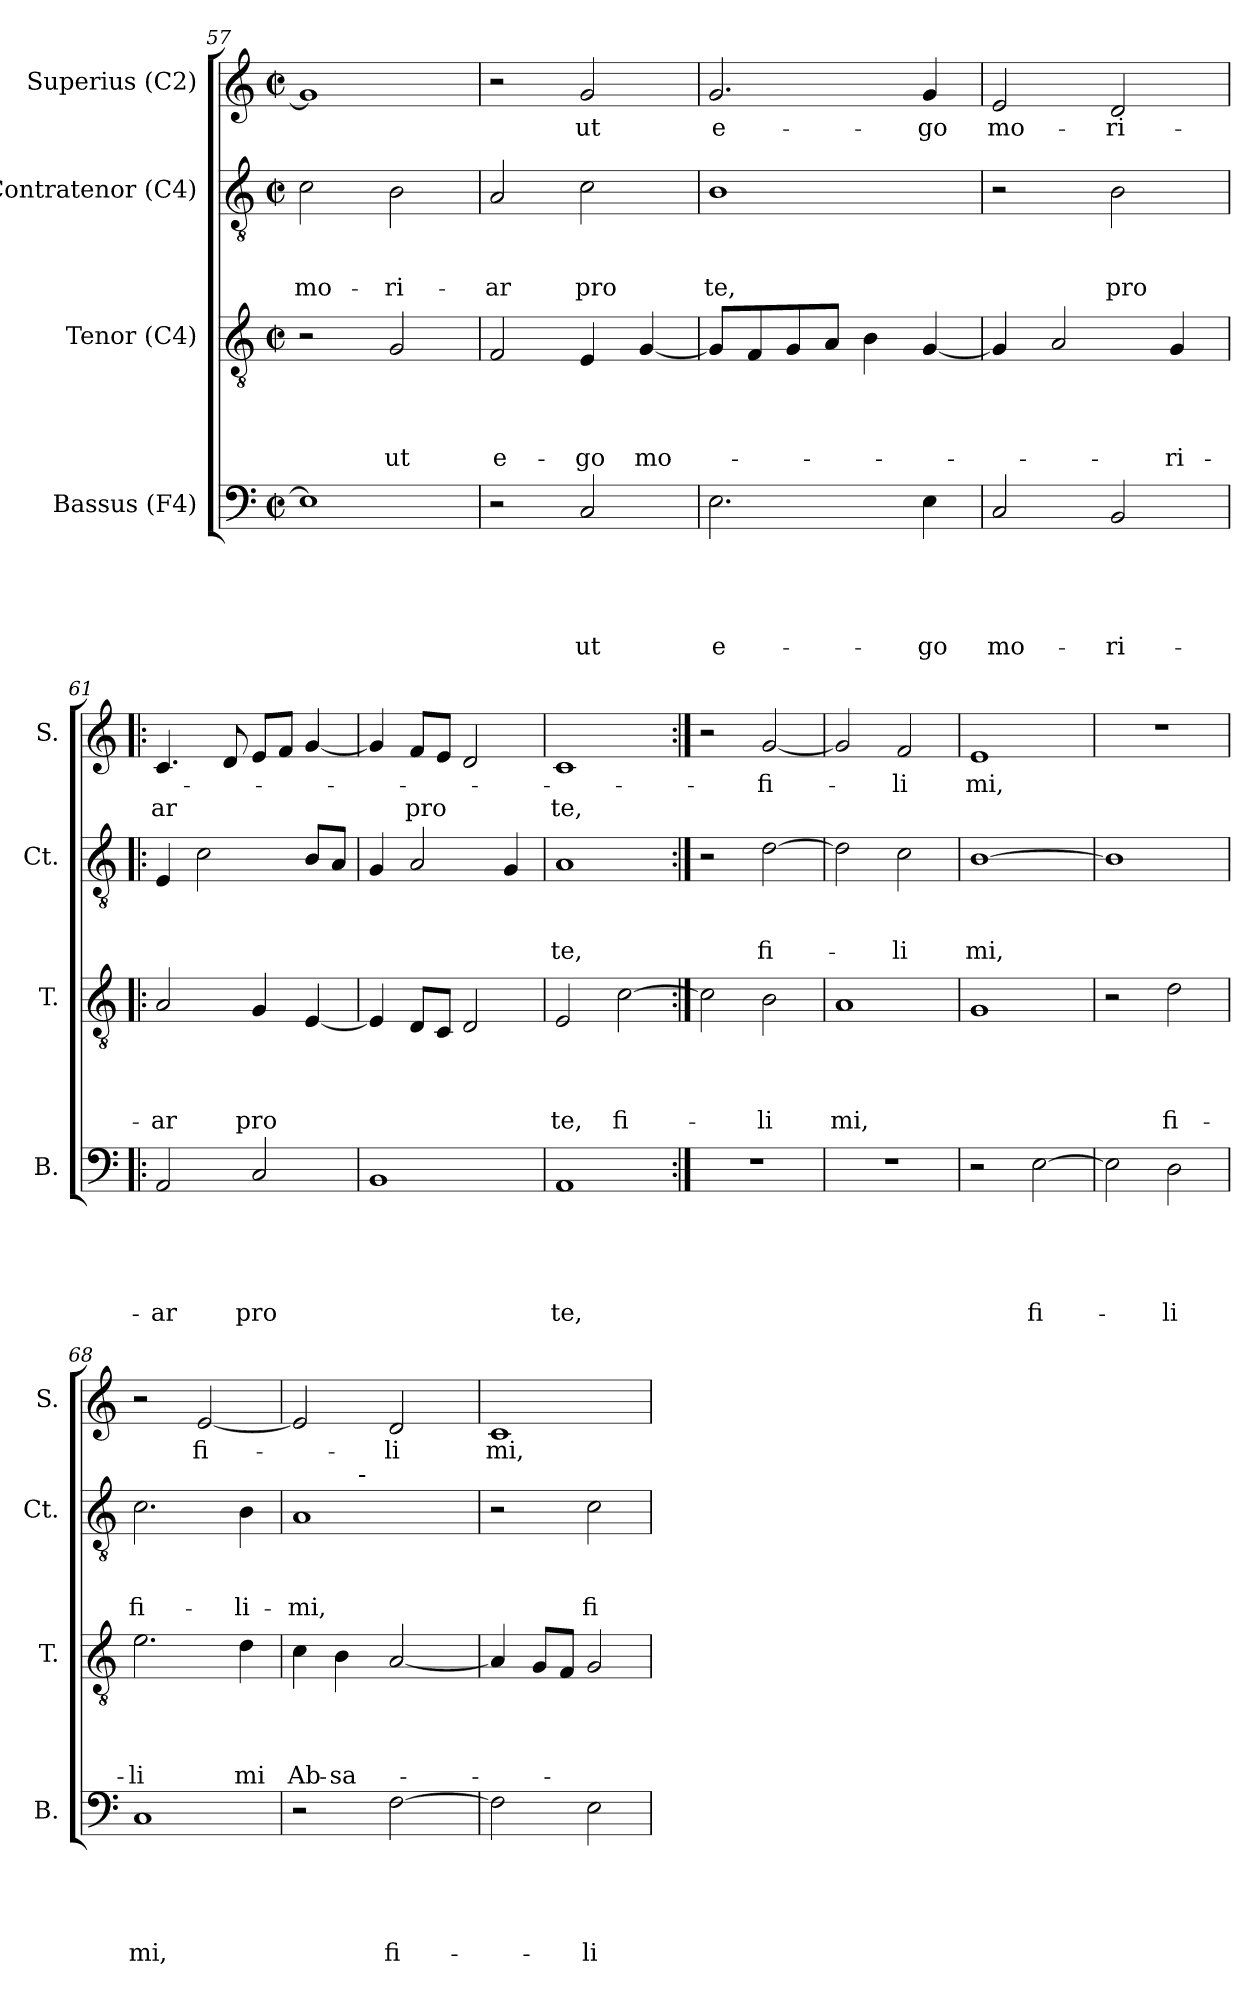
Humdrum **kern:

**kern	**text	**text	**text	**text	**text	**kern	**text	**text	**text	**text	**kern	**text	**text	**text	**kern	**text	**text
*part4	*part4	*part4	*part4	*part4	*part4	*part3	*part3	*part3	*part3	*part3	*part2	*part2	*part2	*part2	*part1	*part1	*part1
*staff4	*staff4	*staff4	*staff4	*staff4	*staff4	*staff3	*staff3	*staff3	*staff3	*staff3	*staff2	*staff2	*staff2	*staff2	*staff1	*staff1	*staff1
*I"Bassus (F4)	*	*	*	*	*	*I"Tenor (C4)	*	*	*	*	*I"Contratenor (C4)	*	*	*	*I"Superius (C2)	*	*
*I'B.	*	*	*	*	*	*I'T.	*	*	*	*	*I'Ct.	*	*	*	*I'S.	*	*
*clefF4	*	*	*	*	*	*clefGv2	*	*	*	*	*clefGv2	*	*	*	*clefG2	*	*
*k[]	*	*	*	*	*	*k[]	*	*	*	*	*k[]	*	*	*	*k[]	*	*
*C:	*	*	*	*	*	*C:	*	*	*	*	*C:	*	*	*	*C:	*	*
*M2/2	*	*	*	*	*	*M2/2	*	*	*	*	*M2/2	*	*	*	*M2/2	*	*
*met(c|)	*	*	*	*	*	*met(c|)	*	*	*	*	*met(c|)	*	*	*	*met(c|)	*	*
=57	=57	=57	=57	=57	=57	=57	=57	=57	=57	=57	=57	=57	=57	=57	=57	=57	=57
!	!	!	!	!	!	!	!	!	!	!	!	!	!	!LO:LY:b	!	!	!
1E]	.	.	.	.	.	2r	.	.	.	.	2c\	.	.	mo-	1g]	.	.
!	!	!	!	!	!	!	!	!	!	!LO:LY:b	!	!	!	!LO:LY:b	!	!	!
.	.	.	.	.	.	2G/	.	.	.	ut	2B\	.	.	-ri-	.	.	.
=58	=58	=58	=58	=58	=58	=58	=58	=58	=58	=58	=58	=58	=58	=58	=58	=58	=58
!	!	!	!	!	!	!	!	!	!	!LO:LY:b	!	!	!	!LO:LY:b	!	!	!
2r	.	.	.	.	.	2F/	.	.	.	e-	2A/	.	.	-ar	2r	.	.
!	!	!	!	!	!LO:LY:b	!	!	!	!	!LO:LY:b	!	!	!	!LO:LY:b	!	!LO:LY:b	!
2C/	.	.	.	.	ut	4E/	.	.	.	-go	2c\	.	.	pro	2g/	ut	.
!	!	!	!	!	!	!	!	!	!	!LO:LY:b	!	!	!	!	!	!	!
.	.	.	.	.	.	[<4G/	.	.	.	mo-	.	.	.	.	.	.	.
=59	=59	=59	=59	=59	=59	=59	=59	=59	=59	=59	=59	=59	=59	=59	=59	=59	=59
!	!	!	!	!	!LO:LY:b	!	!	!	!	!	!	!	!	!LO:LY:b	!	!LO:LY:b	!
2.E\	.	.	.	.	e-	8G/L]	.	.	.	.	1B	.	.	te,	2.g/	e-	.
.	.	.	.	.	.	8F/	.	.	.	.	.	.	.	.	.	.	.
.	.	.	.	.	.	8G/	.	.	.	.	.	.	.	.	.	.	.
.	.	.	.	.	.	8A/J	.	.	.	.	.	.	.	.	.	.	.
.	.	.	.	.	.	4B\	.	.	.	.	.	.	.	.	.	.	.
!	!	!	!	!	!LO:LY:b	!	!	!	!	!	!	!	!	!	!	!LO:LY:b	!
4E\	.	.	.	.	-go	[<4G/	.	.	.	.	.	.	.	.	4g/	-go	.
=60	=60	=60	=60	=60	=60	=60	=60	=60	=60	=60	=60	=60	=60	=60	=60	=60	=60
!	!	!	!	!	!LO:LY:b	!	!	!	!	!	!	!	!	!	!	!LO:LY:b	!
2C/	.	.	.	.	mo-	4G/]	.	.	.	.	2r	.	.	.	2e/	mo-	.
.	.	.	.	.	.	2A/	.	.	.	.	.	.	.	.	.	.	.
!	!	!	!	!	!LO:LY:b	!	!	!	!	!	!	!	!	!LO:LY:b	!	!LO:LY:b	!
2BB/	.	.	.	.	-ri-	.	.	.	.	.	2B\	.	.	pro	2d/	-ri-	.
!	!	!	!	!	!	!	!	!	!	!LO:LY:b	!	!	!	!	!	!	!
.	.	.	.	.	.	4G/	.	.	.	-ri-	.	.	.	.	.	.	.
!!LO:LB:g=z
=61!|:	=61!|:	=61!|:	=61!|:	=61!|:	=61!|:	=61!|:	=61!|:	=61!|:	=61!|:	=61!|:	=61!|:	=61!|:	=61!|:	=61!|:	=61!|:	=61!|:	=61!|:
!	!	!	!	!	!LO:LY:b	!	!	!	!	!LO:LY:b	!	!	!	!	!	!	!LO:LY:b
2AA/	.	.	.	.	-ar	2A/	.	.	.	-ar	4E/	.	.	.	4.c/	.	ar
.	.	.	.	.	.	.	.	.	.	.	2c\	.	.	.	.	.	.
.	.	.	.	.	.	.	.	.	.	.	.	.	.	.	8d/	.	.
!	!	!	!	!	!LO:LY:b	!	!	!	!	!LO:LY:b	!	!	!	!	!	!	!
2C/	.	.	.	.	pro	4G/	.	.	.	pro	.	.	.	.	8e/L	.	.
.	.	.	.	.	.	.	.	.	.	.	.	.	.	.	8f/J	.	.
.	.	.	.	.	.	[<4E/	.	.	.	.	8B/L	.	.	.	[<4g/	.	.
.	.	.	.	.	.	.	.	.	.	.	8A/J	.	.	.	.	.	.
=62	=62	=62	=62	=62	=62	=62	=62	=62	=62	=62	=62	=62	=62	=62	=62	=62	=62
1BB	.	.	.	.	.	4E/]	.	.	.	.	4G/	.	.	.	4g/]	.	.
!	!	!	!	!	!	!	!	!	!	!	!	!	!	!	!	!	!LO:LY:b
.	.	.	.	.	.	8D/L	.	.	.	.	2A/	.	.	.	8f/L	.	pro
.	.	.	.	.	.	8C/J	.	.	.	.	.	.	.	.	8e/J	.	.
.	.	.	.	.	.	2D/	.	.	.	.	.	.	.	.	2d/	.	.
.	.	.	.	.	.	.	.	.	.	.	4G/	.	.	.	.	.	.
=63	=63	=63	=63	=63	=63	=63	=63	=63	=63	=63	=63	=63	=63	=63	=63	=63	=63
!	!	!	!	!	!LO:LY:b	!	!	!	!	!LO:LY:b	!	!	!	!LO:LY:b	!	!	!LO:LY:b
1AA	.	.	.	.	te,	2E/	.	.	.	te,	1A	.	.	te,	1c	.	te,
!	!	!	!	!	!	!	!	!	!	!LO:LY:b	!	!	!	!	!	!	!
.	.	.	.	.	.	[>2c\	.	.	.	fi-	.	.	.	.	.	.	.
=64:|!	=64:|!	=64:|!	=64:|!	=64:|!	=64:|!	=64:|!	=64:|!	=64:|!	=64:|!	=64:|!	=64:|!	=64:|!	=64:|!	=64:|!	=64:|!	=64:|!	=64:|!
1r	.	.	.	.	.	2c\]	.	.	.	.	2r	.	.	.	2r	.	.
!	!	!	!	!	!	!	!	!	!	!LO:LY:b	!	!	!	!LO:LY:b	!	!LO:LY:b	!
.	.	.	.	.	.	2B\	.	.	.	-li	[>2d\	.	.	fi-	[<2g/	-fi-	.
=65	=65	=65	=65	=65	=65	=65	=65	=65	=65	=65	=65	=65	=65	=65	=65	=65	=65
!	!	!	!	!	!	!	!	!	!	!LO:LY:b	!	!	!	!	!	!	!
1r	.	.	.	.	.	1A	.	.	.	mi,	2d\]	.	.	.	2g/]	.	.
!	!	!	!	!	!	!	!	!	!	!	!	!	!	!LO:LY:b	!	!LO:LY:b	!
.	.	.	.	.	.	.	.	.	.	.	2c\	.	.	-li	2f/	-li	.
=66	=66	=66	=66	=66	=66	=66	=66	=66	=66	=66	=66	=66	=66	=66	=66	=66	=66
!	!	!	!	!	!	!	!	!	!	!	!	!	!	!LO:LY:b	!	!LO:LY:b	!
2r	.	.	.	.	.	1G	.	.	.	.	[>1B	.	.	mi,	1e	mi,	.
!	!	!	!	!	!LO:LY:b	!	!	!	!	!	!	!	!	!	!	!	!
[>2E\	.	.	.	.	fi-	.	.	.	.	.	.	.	.	.	.	.	.
=67	=67	=67	=67	=67	=67	=67	=67	=67	=67	=67	=67	=67	=67	=67	=67	=67	=67
2E\]	.	.	.	.	.	2r	.	.	.	.	1B]	.	.	.	1r	.	.
!	!	!	!	!	!LO:LY:b	!	!	!	!	!LO:LY:b	!	!	!	!	!	!	!
2D\	.	.	.	.	-li	2d\	.	.	.	fi-	.	.	.	.	.	.	.
=68	=68	=68	=68	=68	=68	=68	=68	=68	=68	=68	=68	=68	=68	=68	=68	=68	=68
!	!	!	!	!	!LO:LY:b	!	!	!	!	!LO:LY:b	!	!	!	!LO:LY:b	!	!	!
1C	.	.	.	.	mi,	2.e\	.	.	.	-li	2.c\	.	.	fi-	2r	.	.
!	!	!	!	!	!	!	!	!	!	!	!	!	!	!	!	!LO:LY:b	!
.	.	.	.	.	.	.	.	.	.	.	.	.	.	.	[>2e/	fi-	.
!	!	!	!	!	!	!	!	!	!	!LO:LY:b	!	!	!	!LO:LY:b	!	!	!
.	.	.	.	.	.	4d\	.	.	.	mi	4B\	.	.	-li-	.	.	.
!!LO:PB:g=z
=69	=69	=69	=69	=69	=69	=69	=69	=69	=69	=69	=69	=69	=69	=69	=69	=69	=69
!	!	!	!	!	!	!	!	!	!	!LO:LY:b	!	!	!	!LO:LY:b	!	!	!
*	*	*	*	*	*	*	*	*	*	*	*^	*	*	*	*	*	*
2r	.	.	.	.	.	4c\	.	.	.	Ab-	1A	4ryy	.	.	-mi,	2e/]	.	.
!	!	!	!	!	!	!	!	!	!	!LO:LY:b:rj	!	!	!	!	!	!	!	!
.	.	.	.	.	.	4B\	.	.	.	-sa-	.	16.ryy	.	.	.	.	.	.
!	!	!	!	!	!	!	!	!	!	!	!	!LO:TX:a:t=-	!	!	!	!	!	!
.	.	.	.	.	.	.	.	.	.	.	.	2ryy	.	.	.	.	.	.
!	!	!	!	!	!LO:LY:b	!	!	!	!	!	!	!	!	!	!	!	!LO:LY:b	!
[>2F\	.	.	.	.	fi-	[<2A/	.	.	.	.	.	.	.	.	.	2d/	-li	.
.	.	.	.	.	.	.	.	.	.	.	.	8ryy	.	.	.	.	.	.
.	.	.	.	.	.	.	.	.	.	.	.	32ryy	.	.	.	.	.	.
=70	=70	=70	=70	=70	=70	=70	=70	=70	=70	=70	=70	=70	=70	=70	=70	=70	=70	=70
!	!	!	!	!	!	!	!	!	!	!	!	!	!	!	!	!	!LO:LY:b	!
*	*	*	*	*	*	*	*	*	*	*	*v	*v	*	*	*	*	*	*
2F\]	.	.	.	.	.	4A/]	.	.	.	.	2r	.	.	.	1c	mi,	.
.	.	.	.	.	.	8G/L	.	.	.	.	.	.	.	.	.	.	.
.	.	.	.	.	.	8F/J	.	.	.	.	.	.	.	.	.	.	.
!	!	!	!	!	!LO:LY:b	!	!	!	!	!	!	!	!	!LO:LY:b	!	!	!
2E\	.	.	.	.	-li	2G/	.	.	.	.	2c\	.	.	fi-	.	.	.
=	=	=	=	=	=	=	=	=	=	=	=	=	=	=	=	=	=
*-	*-	*-	*-	*-	*-	*-	*-	*-	*-	*-	*-	*-	*-	*-	*-	*-	*-
